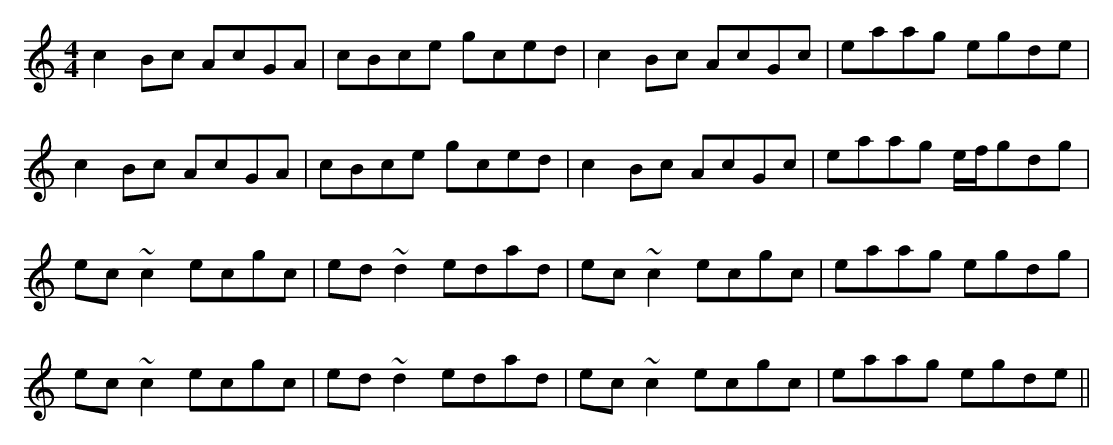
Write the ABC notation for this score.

X:1
M:4/4
K:C
c2Bc AcGA|cBce gced|c2Bc AcGc|eaag egde|
c2Bc AcGA|cBce gced|c2Bc AcGc|eaag e/f/gdg|
ec~c2 ecgc|ed~d2 edad|ec~c2 ecgc|eaag egdg|
ec~c2 ecgc|ed~d2 edad|ec~c2 ecgc|eaag egde||
